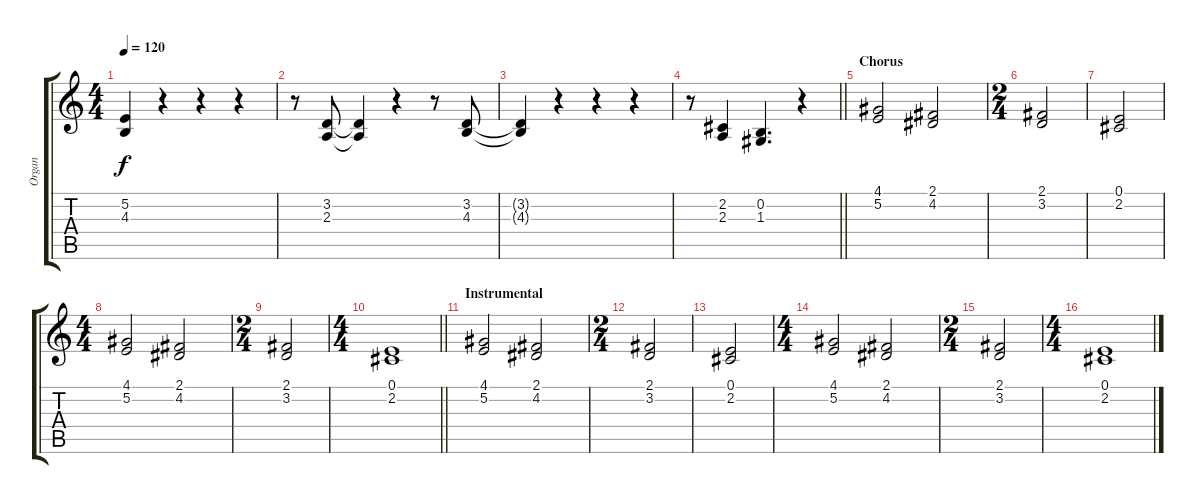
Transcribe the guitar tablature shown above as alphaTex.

\track ("Organ" "Organ") {instrument drawbarorgan}
\staff {score tabs}
\tuning (E4 B3 G3 D3 A2 E2) {hide}
\ts (4 4)
\tempo 120
\clef g2
\ks c
(5.2{t} 4.3{t}).4{dy f} r.4 r.4 r.4 |
r.8 (3.2 2.3).8 (3.2{t} 2.3{t}).4 r.4 r.8 (3.2 4.3).8 |
(3.2{t} 4.3{t}).4 r.4 r.4 r.4 |
\barLineRight lightlight
r.8 (2.2 2.3).4 (0.2 1.3).4{d} r.4 |
\section ("" "Chorus")
(4.1 5.2).2 (2.1 4.2).2 |
\ts (2 4)
(2.1 3.2).2 |
(0.1 2.2).2 |
\ts (4 4)
(4.1 5.2).2 (2.1 4.2).2 |
\ts (2 4)
(2.1 3.2).2 |
\ts (4 4)
\barLineRight lightlight
(0.1 2.2).1 |
\section ("" "Instrumental")
(4.1 5.2).2 (2.1 4.2).2 |
\ts (2 4)
(2.1 3.2).2 |
(0.1 2.2).2 |
\ts (4 4)
(4.1 5.2).2 (2.1 4.2).2 |
\ts (2 4)
(2.1 3.2).2 |
\ts (4 4)
(0.1 2.2).1
